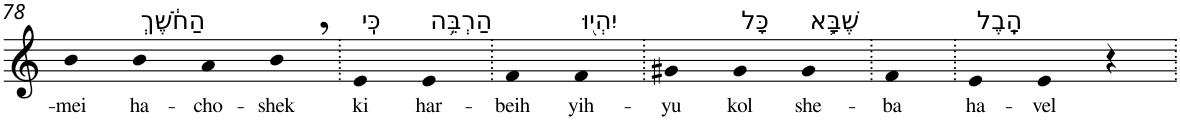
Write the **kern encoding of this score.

**kern	**text
*part1	*part1
*staff1	*staff1
*I"Piano	*
*I'Pno	*
!!LO:PB:g=z
*clefG2	*
*k[]	*
=78	=78
!	!LO:LY:b
4b	-mei
!LO:TX:a:t=הַחֹ֔שֶׁךְ	!
!	!LO:LY:b
4b	ha-
!	!LO:LY:b
4a	-cho-
!	!LO:LY:b
4b,	-shek
=79.	=79.
!LO:TX:a:t=כִּֽי	!
!	!LO:LY:b
4e	ki
!LO:TX:a:t=הַרְבֵּ֥ה	!
!	!LO:LY:b
4e	har-
=80.	=80.
!	!LO:LY:b
4f	-beih
!LO:TX:a:t=יִהְי֖וּ	!
!	!LO:LY:b
4f	yih-
=81.	=81.
!	!LO:LY:b
4g#X	-yu
!LO:TX:a:t=כָּל	!
!	!LO:LY:b
4g#	kol
!LO:TX:a:t=שֶׁבָּ֥א	!
!	!LO:LY:b
4g#	she-
=82.	=82.
!	!LO:LY:b
4f	-ba
=83.	=83.
!LO:TX:a:t=הָֽבֶל	!
!	!LO:LY:b
4e	ha-
!	!LO:LY:b
4e	-vel
4r	.
=.	=.
*-	*-
